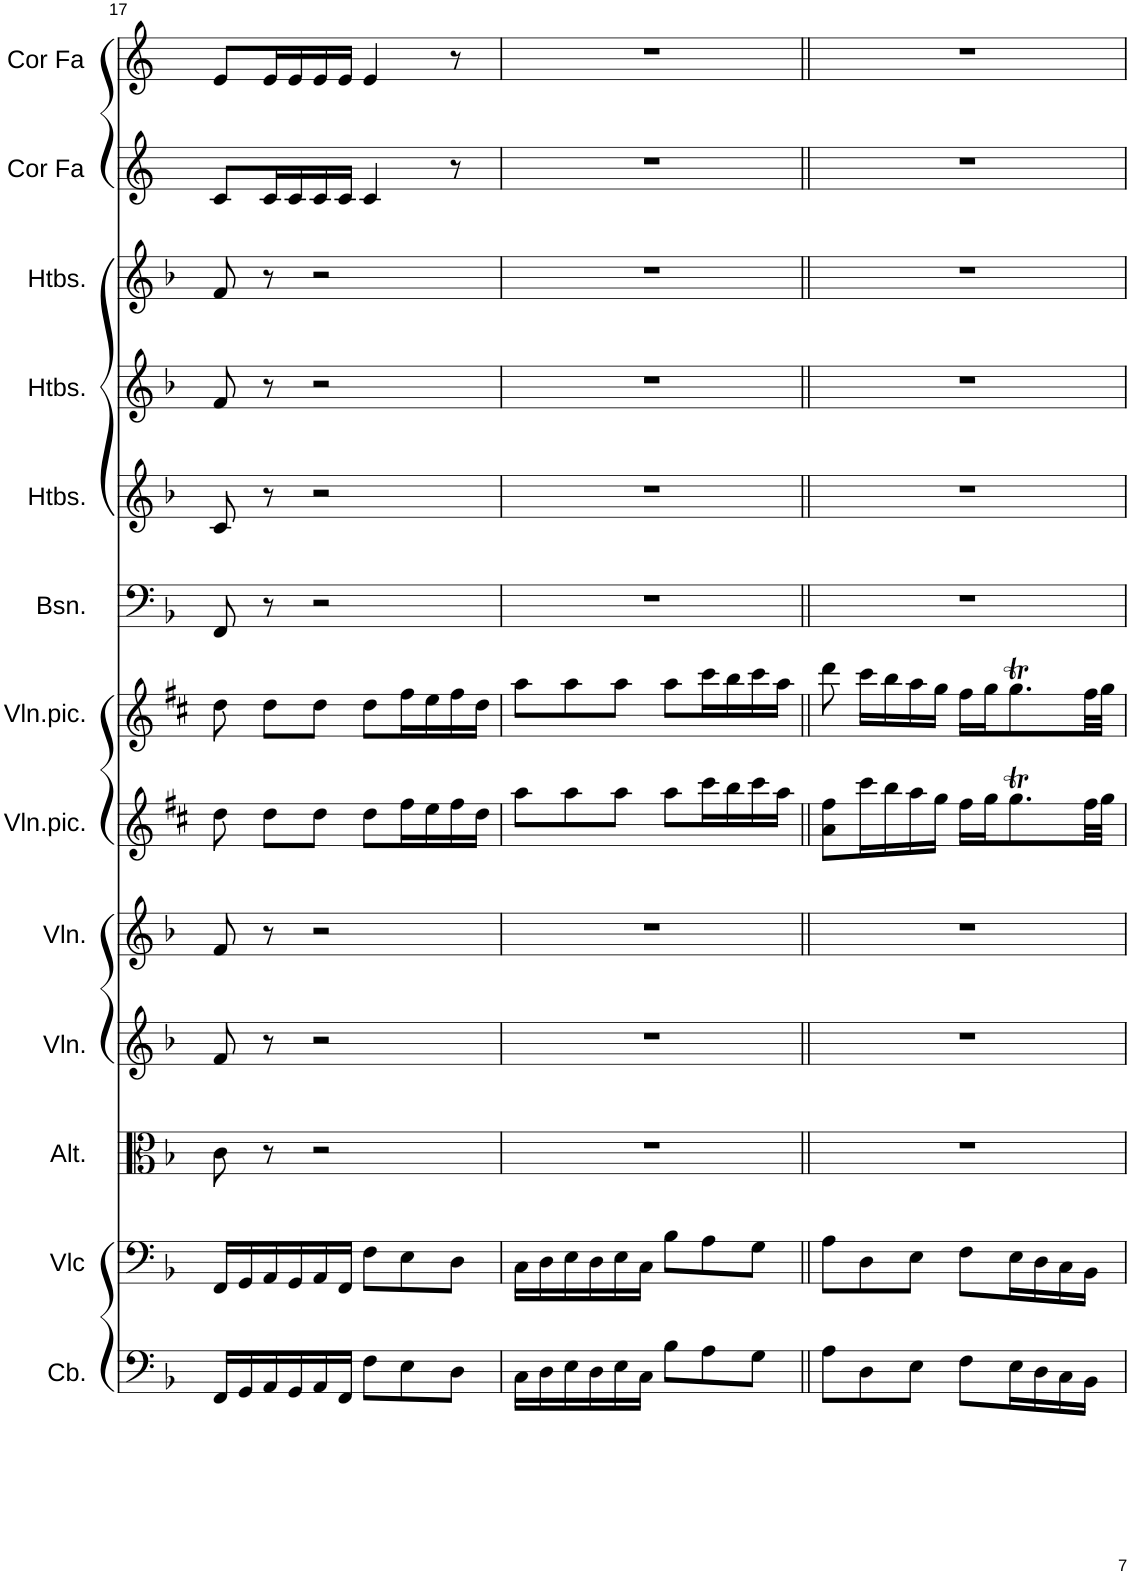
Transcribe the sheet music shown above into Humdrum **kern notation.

**kern	**kern	**kern	**kern	**kern	**kern	**kern	**kern	**kern	**kern	**kern	**kern	**kern
*part13	*part12	*part11	*part10	*part9	*part8	*part7	*part6	*part5	*part4	*part3	*part2	*part1
*staff13	*staff12	*staff11	*staff10	*staff9	*staff8	*staff7	*staff6	*staff5	*staff4	*staff3	*staff2	*staff1
*I"Contrebasse	*I"Violoncelle	*I"Alto	*I"Violon	*I"Violon	*I"Violon	*I"Violon piccolo	*I"Basson	*I"Hautbois	*I"Hautbois	*I"Hautbois	*I"Cor en Fa	*I"Cor en Fa
*I'Cb.	*I'Vlc	*I'Alt.	*I'Vln.	*I'Vln.	*	*I'Vln.pic.	*I'Bsn.	*I'Htbs.	*I'Htbs.	*I'Htbs.	*I'Cor Fa	*I'Cor Fa
!!LO:PB:g=z
*clefF4	*clefF4	*clefC3	*clefG2	*clefG2	*clefG2	*clefG2	*clefF4	*clefG2	*clefG2	*clefG2	*clefG2	*clefG2
*Trd7c12	*	*	*	*	*Trd5c9	*Trd5c9	*	*	*	*	*Trd4c7	*Trd4c7
*k[b-]	*k[b-]	*k[b-]	*k[b-]	*k[b-]	*k[f#c#]	*k[f#c#]	*k[b-]	*k[b-]	*k[b-]	*k[b-]	*k[]	*k[]
*M6/8	*M6/8	*M6/8	*M6/8	*M6/8	*M6/8	*M6/8	*M6/8	*M6/8	*M6/8	*M6/8	*M6/8	*M6/8
=17	=17	=17	=17	=17	=17	=17	=17	=17	=17	=17	=17	=17
16FF/LL	16FF/LL	8c\	8f/	8f/	8dd\	8dd\	8FF/	8c/	8f/	8f/	8c/L	8e/L
16GG/	16GG/	.	.	.	.	.	.	.	.	.	.	.
16AA/	16AA/	8r	8r	8r	8dd\L	8dd\L	8r	8r	8r	8r	16c/L	16e/L
16GG/	16GG/	.	.	.	.	.	.	.	.	.	16c/	16e/
16AA/	16AA/	2r	2r	2r	8dd\J	8dd\J	2r	2r	2r	2r	16c/	16e/
16FF/JJ	16FF/JJ	.	.	.	.	.	.	.	.	.	16c/JJ	16e/JJ
8F\L	8F\L	.	.	.	8dd\L	8dd\L	.	.	.	.	4c/	4e/
8E\	8E\	.	.	.	16ff#\L	16ff#\L	.	.	.	.	.	.
.	.	.	.	.	16ee\	16ee\	.	.	.	.	.	.
8D\J	8D\J	.	.	.	16ff#\	16ff#\	.	.	.	.	8r	8r
.	.	.	.	.	16dd\JJ	16dd\JJ	.	.	.	.	.	.
=18	=18	=18	=18	=18	=18	=18	=18	=18	=18	=18	=18	=18
16C\LL	16C\LL	2.r	2.r	2.r	8aa\L	8aa\L	2.r	2.r	2.r	2.r	2.r	2.r
16D\	16D\	.	.	.	.	.	.	.	.	.	.	.
16E\	16E\	.	.	.	8aa\	8aa\	.	.	.	.	.	.
16D\	16D\	.	.	.	.	.	.	.	.	.	.	.
16E\	16E\	.	.	.	8aa\J	8aa\J	.	.	.	.	.	.
16C\JJ	16C\JJ	.	.	.	.	.	.	.	.	.	.	.
8B-\L	8B-\L	.	.	.	8aa\L	8aa\L	.	.	.	.	.	.
8A\	8A\	.	.	.	16ccc#\L	16ccc#\L	.	.	.	.	.	.
.	.	.	.	.	16bb\	16bb\	.	.	.	.	.	.
8G\J	8G\J	.	.	.	16ccc#\	16ccc#\	.	.	.	.	.	.
.	.	.	.	.	16aa\JJ	16aa\JJ	.	.	.	.	.	.
=19||	=19||	=19||	=19||	=19||	=19||	=19||	=19||	=19||	=19||	=19||	=19||	=19||
8A\L	8A\L	2.r	2.r	2.r	8a\ 8ff#\L	8ddd\	2.r	2.r	2.r	2.r	2.r	2.r
8D\	8D\	.	.	.	16ccc#\L	16ccc#\LL	.	.	.	.	.	.
.	.	.	.	.	16bb\	16bb\	.	.	.	.	.	.
8E\J	8E\J	.	.	.	16aa\	16aa\	.	.	.	.	.	.
.	.	.	.	.	16gg\JJ	16gg\JJ	.	.	.	.	.	.
8F\L	8F\L	.	.	.	16ff#\LL	16ff#\LL	.	.	.	.	.	.
.	.	.	.	.	16gg\J	16gg\J	.	.	.	.	.	.
16E\L	16E\L	.	.	.	8.ggT\	8.ggT\	.	.	.	.	.	.
16D\	16D\	.	.	.	.	.	.	.	.	.	.	.
16C\	16C\	.	.	.	.	.	.	.	.	.	.	.
16BB-\JJ	16BB-\JJ	.	.	.	32ff#\LL	32ff#\LL	.	.	.	.	.	.
.	.	.	.	.	32gg\JJJ	32gg\JJJ	.	.	.	.	.	.
=	=	=	=	=	=	=	=	=	=	=	=	=
*-	*-	*-	*-	*-	*-	*-	*-	*-	*-	*-	*-	*-
